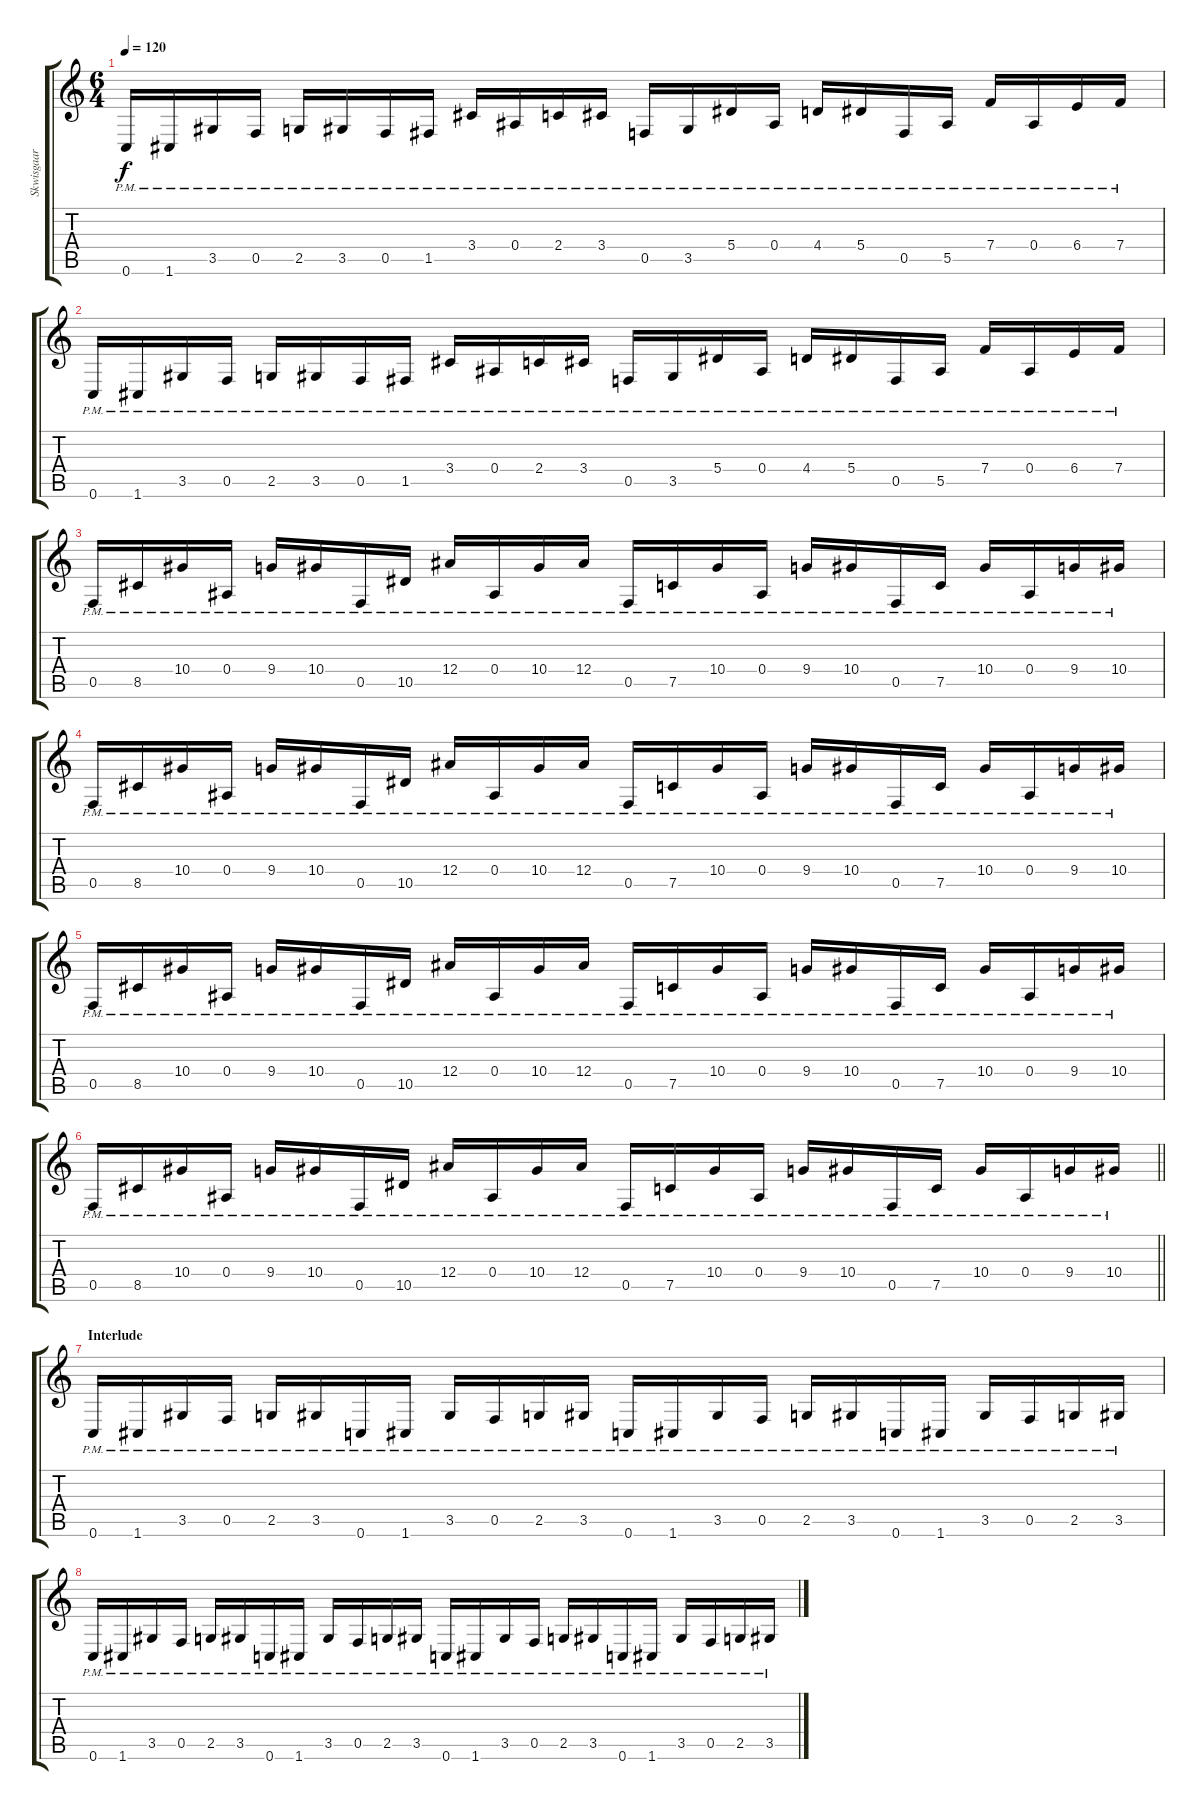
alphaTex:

\track ("Skwisgaar Skwigelf (Lead Guitar 1)" "Skwisgaar ") {instrument distortionguitar}
\staff {score tabs}
\tuning (C4 G3 Eb3 Bb2 F2 C2) {hide}
\ts (6 4)
\tempo 120
\clef g2
\ks c
0.6{pm}.16{dy f} 1.6{pm}.16 3.5{pm}.16 0.5{pm}.16 2.5{pm}.16 3.5{pm}.16 0.5{pm}.16 1.5{pm}.16 3.4{pm}.16 0.4{pm}.16 2.4{pm}.16 3.4{pm}.16 0.5{pm}.16 3.5{pm}.16 5.4{pm}.16 0.4{pm}.16 4.4{pm}.16 5.4{pm}.16 0.5{pm}.16 5.5{pm}.16 7.4{pm}.16 0.4{pm}.16 6.4{pm}.16 7.4{pm}.16 |
0.6{pm}.16 1.6{pm}.16 3.5{pm}.16 0.5{pm}.16 2.5{pm}.16 3.5{pm}.16 0.5{pm}.16 1.5{pm}.16 3.4{pm}.16 0.4{pm}.16 2.4{pm}.16 3.4{pm}.16 0.5{pm}.16 3.5{pm}.16 5.4{pm}.16 0.4{pm}.16 4.4{pm}.16 5.4{pm}.16 0.5{pm}.16 5.5{pm}.16 7.4{pm}.16 0.4{pm}.16 6.4{pm}.16 7.4{pm}.16 |
0.5{pm}.16 8.5{pm}.16 10.4{pm}.16 0.4{pm}.16 9.4{pm}.16 10.4{pm}.16 0.5{pm}.16 10.5{pm}.16 12.4{pm}.16 0.4{pm}.16 10.4{pm}.16 12.4{pm}.16 0.5{pm}.16 7.5{pm}.16 10.4{pm}.16 0.4{pm}.16 9.4{pm}.16 10.4{pm}.16 0.5{pm}.16 7.5{pm}.16 10.4{pm}.16 0.4{pm}.16 9.4{pm}.16 10.4{pm}.16 |
0.5{pm}.16 8.5{pm}.16 10.4{pm}.16 0.4{pm}.16 9.4{pm}.16 10.4{pm}.16 0.5{pm}.16 10.5{pm}.16 12.4{pm}.16 0.4{pm}.16 10.4{pm}.16 12.4{pm}.16 0.5{pm}.16 7.5{pm}.16 10.4{pm}.16 0.4{pm}.16 9.4{pm}.16 10.4{pm}.16 0.5{pm}.16 7.5{pm}.16 10.4{pm}.16 0.4{pm}.16 9.4{pm}.16 10.4{pm}.16 |
0.5{pm}.16 8.5{pm}.16 10.4{pm}.16 0.4{pm}.16 9.4{pm}.16 10.4{pm}.16 0.5{pm}.16 10.5{pm}.16 12.4{pm}.16 0.4{pm}.16 10.4{pm}.16 12.4{pm}.16 0.5{pm}.16 7.5{pm}.16 10.4{pm}.16 0.4{pm}.16 9.4{pm}.16 10.4{pm}.16 0.5{pm}.16 7.5{pm}.16 10.4{pm}.16 0.4{pm}.16 9.4{pm}.16 10.4{pm}.16 |
\barLineRight lightlight
0.5{pm}.16 8.5{pm}.16 10.4{pm}.16 0.4{pm}.16 9.4{pm}.16 10.4{pm}.16 0.5{pm}.16 10.5{pm}.16 12.4{pm}.16 0.4{pm}.16 10.4{pm}.16 12.4{pm}.16 0.5{pm}.16 7.5{pm}.16 10.4{pm}.16 0.4{pm}.16 9.4{pm}.16 10.4{pm}.16 0.5{pm}.16 7.5{pm}.16 10.4{pm}.16 0.4{pm}.16 9.4{pm}.16 10.4{pm}.16 |
\section ("" "Interlude")
0.6{pm}.16 1.6{pm}.16 3.5{pm}.16 0.5{pm}.16 2.5{pm}.16 3.5{pm}.16 0.6{pm}.16 1.6{pm}.16 3.5{pm}.16 0.5{pm}.16 2.5{pm}.16 3.5{pm}.16 0.6{pm}.16 1.6{pm}.16 3.5{pm}.16 0.5{pm}.16 2.5{pm}.16 3.5{pm}.16 0.6{pm}.16 1.6{pm}.16 3.5{pm}.16 0.5{pm}.16 2.5{pm}.16 3.5{pm}.16 |
0.6{pm}.16 1.6{pm}.16 3.5{pm}.16 0.5{pm}.16 2.5{pm}.16 3.5{pm}.16 0.6{pm}.16 1.6{pm}.16 3.5{pm}.16 0.5{pm}.16 2.5{pm}.16 3.5{pm}.16 0.6{pm}.16 1.6{pm}.16 3.5{pm}.16 0.5{pm}.16 2.5{pm}.16 3.5{pm}.16 0.6{pm}.16 1.6{pm}.16 3.5{pm}.16 0.5{pm}.16 2.5{pm}.16 3.5{pm}.16
